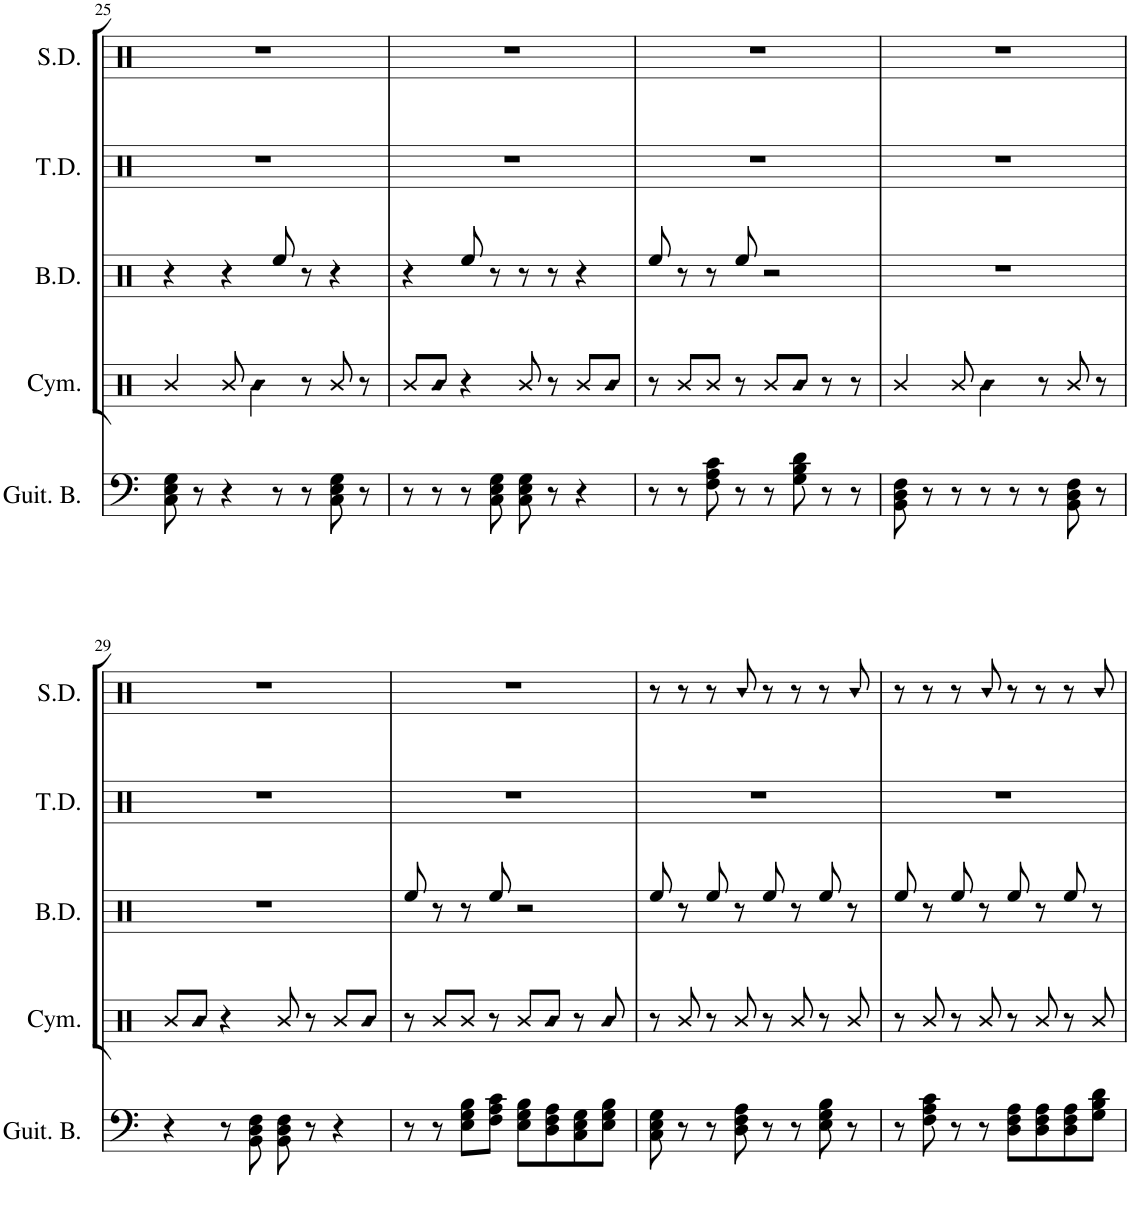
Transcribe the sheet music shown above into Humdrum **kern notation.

**kern	**kern	**kern	**kern	**kern
*part5	*part4	*part3	*part2	*part1
*staff5	*staff4	*staff3	*staff2	*staff1
*I"Guitare basse	*I"Cymbals	*I"Bass Drums	*I"Tenor Drums	*I"Snare Drum
*I'Guit. B.	*I'Cym.	*I'B.D.	*I'T.D.	*I'S.D.
!!LO:PB:g=z
*clefF4	*clefX	*clefX	*clefX	*clefX
*Trd7c12	*	*	*	*
*k[]	*k[]	*k[]	*k[]	*k[]
*M4/4	*M4/4	*M4/4	*M4/4	*M4/4
=25	=25	=25	=25	=25
8C\ 8E\ 8G\	4R/	4r	1r	1r
8r	.	.	.	.
4r	8R/	4r	.	.
!	!LO:N:head=diamond	!	!	!
.	4R\	.	.	.
8r	.	8Ree/	.	.
8r	8r	8r	.	.
8C\ 8E\ 8G\	8R/	4r	.	.
8r	8r	.	.	.
=26	=26	=26	=26	=26
8r	8R/L	4r	1r	1r
!	!LO:N:head=diamond	!	!	!
8r	8R/J	.	.	.
8r	4r	8Ree/	.	.
8C\ 8E\ 8G\	.	8r	.	.
8C\ 8E\ 8G\	8R/	8r	.	.
8r	8r	8r	.	.
4r	8R/L	4r	.	.
!	!LO:N:head=diamond	!	!	!
.	8R/J	.	.	.
=27	=27	=27	=27	=27
8r	8r	8Ree/	1r	1r
8r	8R/L	8r	.	.
8F\ 8A\ 8c\	8R/J	8r	.	.
8r	8r	8Ree/	.	.
8r	8R/L	2r	.	.
!	!LO:N:head=diamond	!	!	!
8G\ 8B\ 8d\	8R/J	.	.	.
8r	8r	.	.	.
8r	8r	.	.	.
=28	=28	=28	=28	=28
8BB\ 8D\ 8F\	4R/	1r	1r	1r
8r	.	.	.	.
8r	8R/	.	.	.
!	!LO:N:head=diamond	!	!	!
8r	4R\	.	.	.
8r	.	.	.	.
8r	8r	.	.	.
8BB\ 8D\ 8F\	8R/	.	.	.
8r	8r	.	.	.
!!LO:LB:g=z
=29	=29	=29	=29	=29
4r	8R/L	1r	1r	1r
!	!LO:N:head=diamond	!	!	!
.	8R/J	.	.	.
8r	4r	.	.	.
8BB\ 8D\ 8F\	.	.	.	.
8BB\ 8D\ 8F\	8R/	.	.	.
8r	8r	.	.	.
4r	8R/L	.	.	.
!	!LO:N:head=diamond	!	!	!
.	8R/J	.	.	.
=30	=30	=30	=30	=30
8r	8r	8Ree/	1r	1r
8r	8R/L	8r	.	.
8E\ 8G\ 8B\L	8R/J	8r	.	.
8F\ 8A\ 8c\J	8r	8Ree/	.	.
8E\ 8G\ 8B\L	8R/L	2r	.	.
!	!LO:N:head=diamond	!	!	!
8D\ 8F\ 8A\	8R/J	.	.	.
8C\ 8E\ 8G\	8r	.	.	.
!	!LO:N:head=diamond	!	!	!
8E\ 8G\ 8B\J	8R/	.	.	.
=31	=31	=31	=31	=31
8C\ 8E\ 8G\	8r	8Ree/	1r	8r
8r	8R/	8r	.	8r
8r	8r	8Ree/	.	8r
8D\ 8F\ 8A\	8R/	8r	.	8R/
8r	8r	8Ree/	.	8r
8r	8R/	8r	.	8r
8E\ 8G\ 8B\	8r	8Ree/	.	8r
8r	8R/	8r	.	8R/
=32	=32	=32	=32	=32
8r	8r	8Ree/	1r	8r
8F\ 8A\ 8c\	8R/	8r	.	8r
8r	8r	8Ree/	.	8r
8r	8R/	8r	.	8R/
8D\ 8F\ 8A\L	8r	8Ree/	.	8r
8D\ 8F\ 8A\	8R/	8r	.	8r
8D\ 8F\ 8A\	8r	8Ree/	.	8r
8G\ 8B\ 8d\J	8R/	8r	.	8R/
=	=	=	=	=
*-	*-	*-	*-	*-
